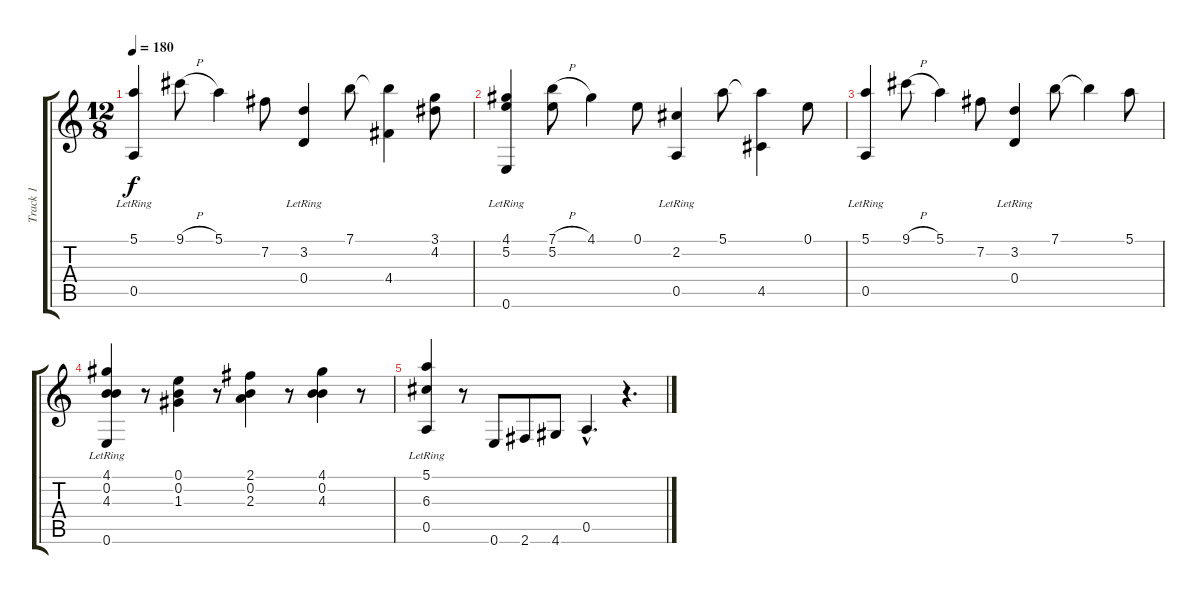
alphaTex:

\track ("Track 1" "Track 1") {instrument electricguitarjazz}
\staff {score tabs}
\tuning (E4 B3 G3 D3 A2 E2) {hide}
\ts (12 8)
\tempo 180
\clef g2
\ks c
(5.1 0.5{lr}).4{dy f} 9.1{h}.8 5.1.4 7.2.8 (3.2 0.4{lr}).4 7.1.8 (7.1{t} 4.4).4 (3.1 4.2).8 |
(4.1 5.2 0.6{lr}).4 (7.1{h} 5.2).8 4.1.4 0.1.8 (2.2 0.5{lr}).4 5.1.8 (5.1{t} 4.5).4 0.1.8 |
(5.1 0.5{lr}).4 9.1{h}.8 5.1.4 7.2.8 (3.2 0.4{lr}).4 7.1.8 7.1{t}.4 5.1.8 |
(4.1 0.2 4.3 0.6{lr}).4 r.8 (0.1 0.2 1.3).4 r.8 (2.1 0.2 2.3).4 r.8 (4.1 0.2 4.3).4 r.8 |
(5.1 6.3 0.5{lr}).4 r.8 0.6.8 2.6.8 4.6.8 0.5{hac}.4{d} r.4{d}
